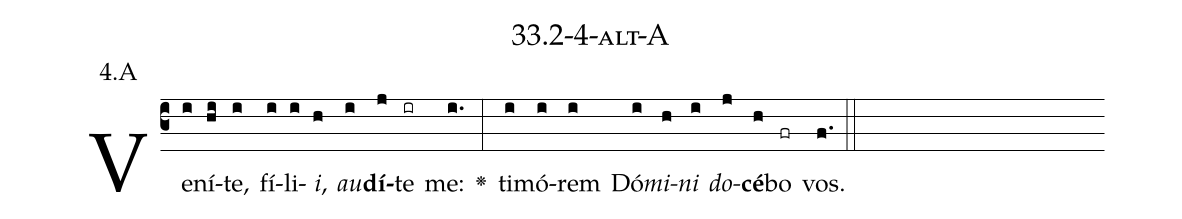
name: 33.2-4-alt-A;
annotation: 4.A;
%%
(c3)Ve(i)ní(hi)te,(i) fí(i)li(i)<i>i</i>,(h) <i>au</i>(i)<b>dí</b>(j)te(ir) me:(i.) <v>\greheightstar</v>(:) ti(i)mó(i)rem(i) Dó(i)<i>mi</i>(h)<i>ni</i>(i) <i>do</i>(j)<b>cé</b>(h)bo(fr) vos.(f.) (::)


%E(i) u(h) o(i) u(j) a(h) e.(f.) (::)
